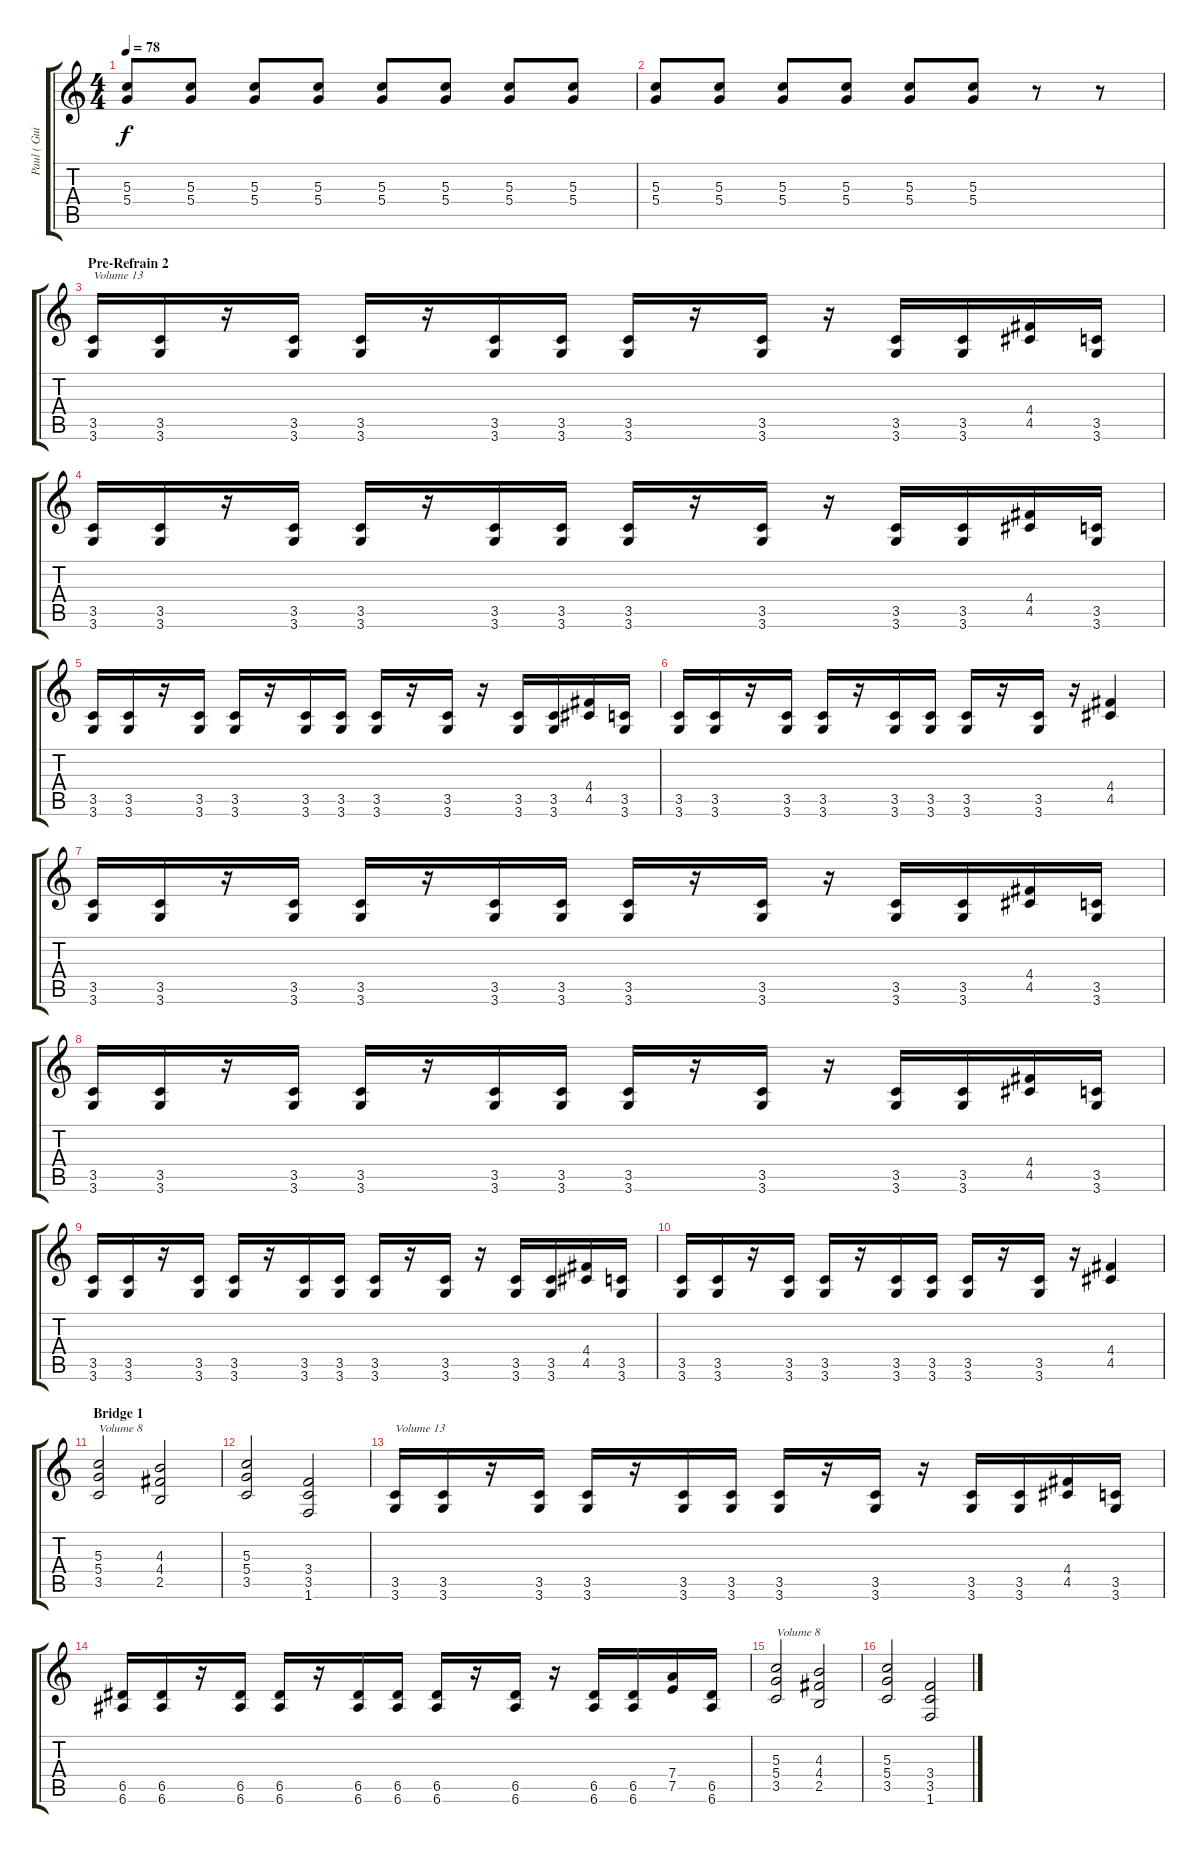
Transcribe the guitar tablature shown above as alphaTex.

\track ("Paul ( Guitar 2 )" "Paul ( Gui") {instrument distortionguitar}
\staff {score tabs}
\tuning (E4 B3 G3 D3 A2 E2) {hide}
\ts (4 4)
\tempo 78
\clef g2
\ks c
(5.3 5.4).8{dy f} (5.3 5.4).8 (5.3 5.4).8 (5.3 5.4).8 (5.3 5.4).8 (5.3 5.4).8 (5.3 5.4).8 (5.3 5.4).8 |
(5.3 5.4).8 (5.3 5.4).8 (5.3 5.4).8 (5.3 5.4).8 (5.3 5.4).8 (5.3 5.4).8 r.8 r.8 |
\section ("" "Pre-Refrain 2")
(3.5 3.6).16{txt "Volume 13" volume 13} (3.5 3.6).16 r.16 (3.5 3.6).16 (3.5 3.6).16 r.16 (3.5 3.6).16 (3.5 3.6).16 (3.5 3.6).16 r.16 (3.5 3.6).16 r.16 (3.5 3.6).16 (3.5 3.6).16 (4.4 4.5).16 (3.5 3.6).16 |
(3.5 3.6).16 (3.5 3.6).16 r.16 (3.5 3.6).16 (3.5 3.6).16 r.16 (3.5 3.6).16 (3.5 3.6).16 (3.5 3.6).16 r.16 (3.5 3.6).16 r.16 (3.5 3.6).16 (3.5 3.6).16 (4.4 4.5).16 (3.5 3.6).16 |
(3.5 3.6).16 (3.5 3.6).16 r.16 (3.5 3.6).16 (3.5 3.6).16 r.16 (3.5 3.6).16 (3.5 3.6).16 (3.5 3.6).16 r.16 (3.5 3.6).16 r.16 (3.5 3.6).16 (3.5 3.6).16 (4.4 4.5).16 (3.5 3.6).16 |
(3.5 3.6).16 (3.5 3.6).16 r.16 (3.5 3.6).16 (3.5 3.6).16 r.16 (3.5 3.6).16 (3.5 3.6).16 (3.5 3.6).16 r.16 (3.5 3.6).16 r.16 (4.4 4.5).4 |
(3.5 3.6).16 (3.5 3.6).16 r.16 (3.5 3.6).16 (3.5 3.6).16 r.16 (3.5 3.6).16 (3.5 3.6).16 (3.5 3.6).16 r.16 (3.5 3.6).16 r.16 (3.5 3.6).16 (3.5 3.6).16 (4.4 4.5).16 (3.5 3.6).16 |
(3.5 3.6).16 (3.5 3.6).16 r.16 (3.5 3.6).16 (3.5 3.6).16 r.16 (3.5 3.6).16 (3.5 3.6).16 (3.5 3.6).16 r.16 (3.5 3.6).16 r.16 (3.5 3.6).16 (3.5 3.6).16 (4.4 4.5).16 (3.5 3.6).16 |
(3.5 3.6).16 (3.5 3.6).16 r.16 (3.5 3.6).16 (3.5 3.6).16 r.16 (3.5 3.6).16 (3.5 3.6).16 (3.5 3.6).16 r.16 (3.5 3.6).16 r.16 (3.5 3.6).16 (3.5 3.6).16 (4.4 4.5).16 (3.5 3.6).16 |
(3.5 3.6).16 (3.5 3.6).16 r.16 (3.5 3.6).16 (3.5 3.6).16 r.16 (3.5 3.6).16 (3.5 3.6).16 (3.5 3.6).16 r.16 (3.5 3.6).16 r.16 (4.4 4.5).4 |
\section ("" "Bridge 1")
(5.3 5.4 3.5).2{txt "Volume 8" volume 8} (4.3 4.4 2.5).2 |
(5.3 5.4 3.5).2 (3.4 3.5 1.6).2 |
(3.5 3.6).16{txt "Volume 13" volume 13} (3.5 3.6).16 r.16 (3.5 3.6).16 (3.5 3.6).16 r.16 (3.5 3.6).16 (3.5 3.6).16 (3.5 3.6).16 r.16 (3.5 3.6).16 r.16 (3.5 3.6).16 (3.5 3.6).16 (4.4 4.5).16 (3.5 3.6).16 |
(6.5 6.6).16 (6.5 6.6).16 r.16 (6.5 6.6).16 (6.5 6.6).16 r.16 (6.5 6.6).16 (6.5 6.6).16 (6.5 6.6).16 r.16 (6.5 6.6).16 r.16 (6.5 6.6).16 (6.5 6.6).16 (7.4 7.5).16 (6.5 6.6).16 |
(5.3 5.4 3.5).2{txt "Volume 8" volume 8} (4.3 4.4 2.5).2 |
(5.3 5.4 3.5).2 (3.4 3.5 1.6).2
